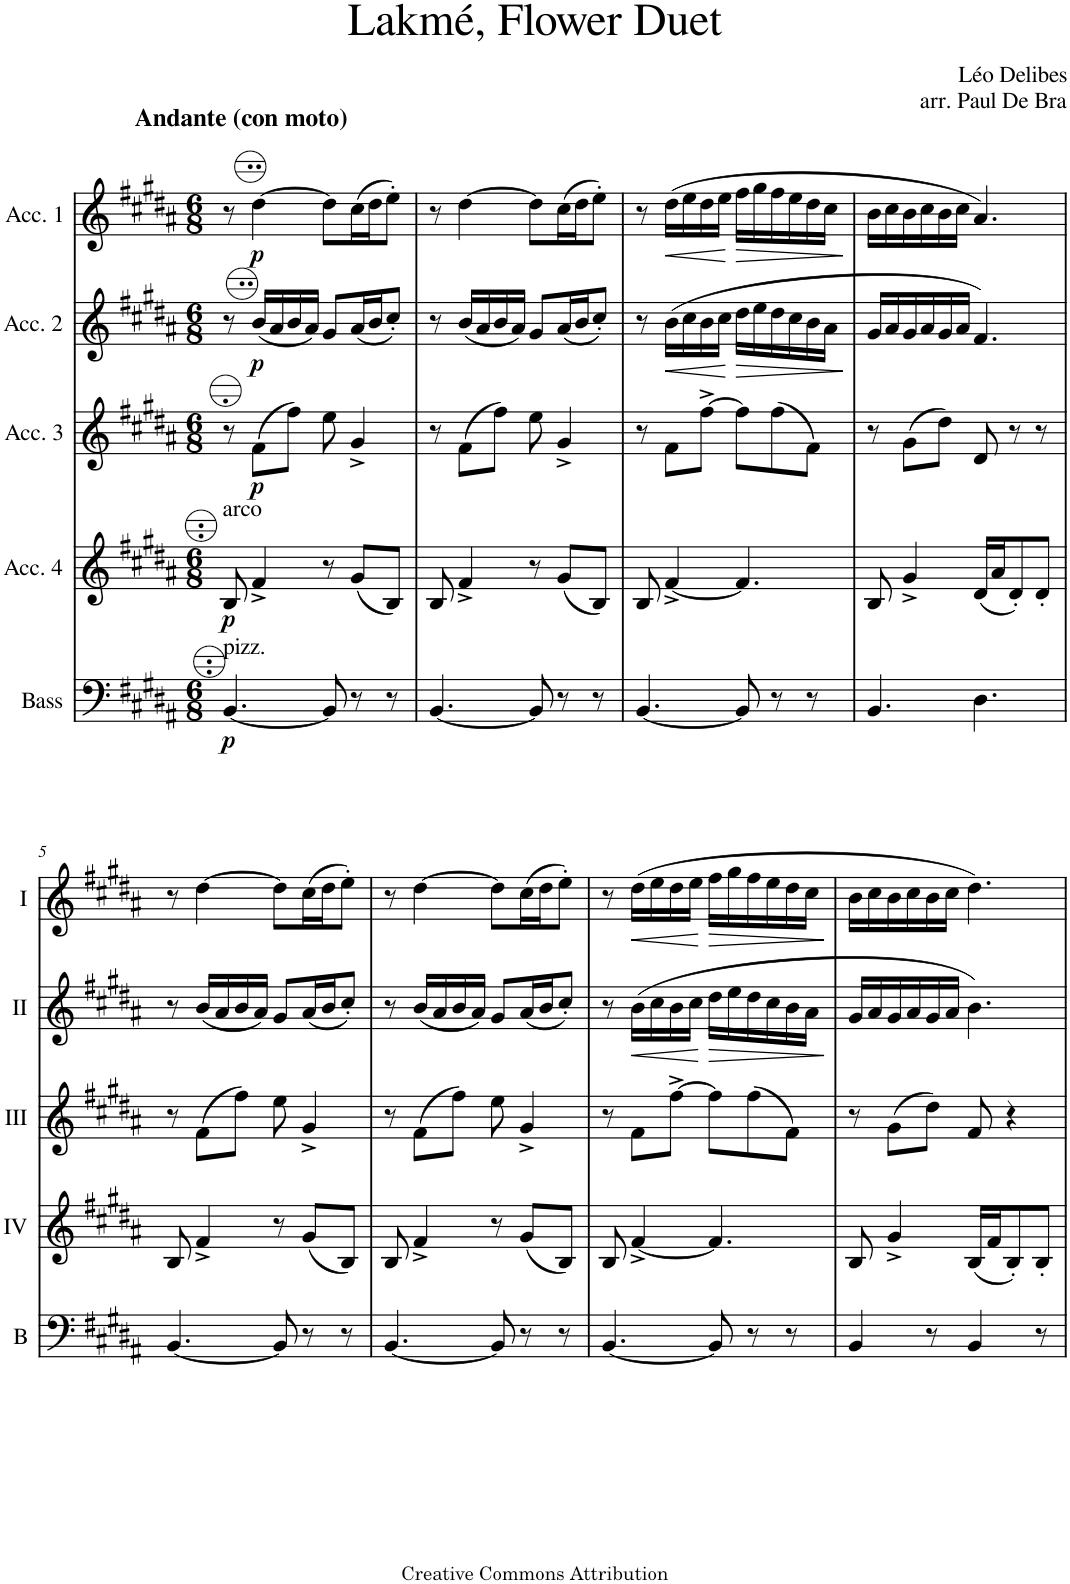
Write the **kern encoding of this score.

**kern	**dynam	**kern	**dynam	**kern	**dynam	**kern	**dynam	**kern	**dynam
*part5	*part5	*part4	*part4	*part3	*part3	*part2	*part2	*part1	*part1
*staff5	*staff5	*staff4	*staff4	*staff3	*staff3	*staff2	*staff2	*staff1	*staff1
*I"Bass	*	*I"Acc. 4	*	*I"Acc. 3	*	*I"Acc. 2	*	*I"Acc. 1	*
*I'B	*	*	*	*	*	*	*	*	*
*clefF4	*	*clefG2	*	*clefG2	*	*clefG2	*	*clefG2	*
*Trd7c12	*	*Trd7c12	*	*Trd7c12	*	*	*	*	*
*k[f#c#g#d#a#]	*	*k[f#c#g#d#a#]	*	*k[f#c#g#d#a#]	*	*k[f#c#g#d#a#]	*	*k[f#c#g#d#a#]	*
*M6/8	*	*M6/8	*	*M6/8	*	*M6/8	*	*M6/8	*
=1	=1	=1	=1	=1	=1	=1	=1	=1	=1
!	!	!	!	!	!	!	!	!LO:TX:a:B:t=Andante (con moto)	!
!	!	!LO:TX:a:t=arco	!	!	!	!	!	!	!
!LO:TX:a:t=pizz.	!	!	!	!	!	!	!	!	!
!	!LO:DY:b	!	!LO:DY:b	!	!	!	!	!	!
[4.BB/	p	8B/	p	8r	.	8r	.	8r	.
!	!	!	!	!	!LO:DY:b	!	!LO:DY:b	!	!LO:DY:b
.	.	4f#^/	.	(8f#\L	p	(16b/LL	p	[4dd#\	p
.	.	.	.	.	.	16a#/	.	.	.
.	.	.	.	8ff#\J)	.	16b/	.	.	.
.	.	.	.	.	.	16a#/JJ)	.	.	.
8BB/]	.	8r	.	8ee\	.	8g#/L	.	8dd#\L]	.
8r	.	(8g#/L	.	4g#^/	.	(16a#/L	.	(16cc#\L	.
.	.	.	.	.	.	16b/J	.	16dd#\J	.
8r	.	8B/J)	.	.	.	8cc#'/J)	.	8ee'\J)	.
=2	=2	=2	=2	=2	=2	=2	=2	=2	=2
[4.BB/	.	8B/	.	8r	.	8r	.	8r	.
.	.	4f#^/	.	(8f#\L	.	(16b/LL	.	[4dd#\	.
.	.	.	.	.	.	16a#/	.	.	.
.	.	.	.	8ff#\J)	.	16b/	.	.	.
.	.	.	.	.	.	16a#/JJ)	.	.	.
8BB/]	.	8r	.	8ee\	.	8g#/L	.	8dd#\L]	.
8r	.	(8g#/L	.	4g#^/	.	(16a#/L	.	(16cc#\L	.
.	.	.	.	.	.	16b/J	.	16dd#\J	.
8r	.	8B/J)	.	.	.	8cc#'/J)	.	8ee'\J)	.
=3	=3	=3	=3	=3	=3	=3	=3	=3	=3
[4.BB/	.	8B/	.	8r	.	8r	.	8r	.
!	!	!	!	!	!	!	!LO:HP:b	!	!LO:HP:b
.	.	[4f#^/	.	8f#\L	.	(16b\LL	<	(16dd#\LL	<
.	.	.	.	.	.	16cc#\	.	16ee\	.
.	.	.	.	[8ff#^\J	.	16b\	.	16dd#\	.
.	.	.	.	.	.	16cc#\JJ	.	16ee\JJ	.
!	!	!	!	!	!	!	!LO:HP:n=1:b	!	!LO:HP:n=1:b
8BB/]	.	4.f#/]	.	8ff#\L]	.	16dd#\LL	[ >	16ff#\LL	[ >
.	.	.	.	.	.	16ee\	.	16gg#\	.
8r	.	.	.	(8ff#\	.	16dd#\	.	16ff#\	.
.	.	.	.	.	.	16cc#\	.	16ee\	.
8r	.	.	.	8f#\J)	.	16b\	.	16dd#\	.
.	.	.	.	.	.	16a#\JJ	.	16cc#\JJ	.
.	.	.	.	.	.	.	]	.	]
=4	=4	=4	=4	=4	=4	=4	=4	=4	=4
4.BB/	.	8B/	.	8r	.	16g#/LL	.	16b\LL	.
.	.	.	.	.	.	16a#/	.	16cc#\	.
.	.	4g#^/	.	(8g#\L	.	16g#/	.	16b\	.
.	.	.	.	.	.	16a#/	.	16cc#\	.
.	.	.	.	8dd#\J)	.	16g#/	.	16b\	.
.	.	.	.	.	.	16a#/JJ	.	16cc#\JJ	.
4.D#\	.	(16d#/LL	.	8d#/	.	4.f#/)	.	4.a#/)	.
.	.	16a#/J	.	.	.	.	.	.	.
.	.	8d#'/)	.	8r	.	.	.	.	.
.	.	8d#'/J	.	8r	.	.	.	.	.
!!LO:LB:g=z
=5	=5	=5	=5	=5	=5	=5	=5	=5	=5
[4.BB/	.	8B/	.	8r	.	8r	.	8r	.
.	.	4f#^/	.	(8f#\L	.	(16b/LL	.	[4dd#\	.
.	.	.	.	.	.	16a#/	.	.	.
.	.	.	.	8ff#\J)	.	16b/	.	.	.
.	.	.	.	.	.	16a#/JJ)	.	.	.
8BB/]	.	8r	.	8ee\	.	8g#/L	.	8dd#\L]	.
8r	.	(8g#/L	.	4g#^/	.	(16a#/L	.	(16cc#\L	.
.	.	.	.	.	.	16b/J	.	16dd#\J	.
8r	.	8B/J)	.	.	.	8cc#'/J)	.	8ee'\J)	.
=6	=6	=6	=6	=6	=6	=6	=6	=6	=6
[4.BB/	.	8B/	.	8r	.	8r	.	8r	.
.	.	4f#^/	.	(8f#\L	.	(16b/LL	.	[4dd#\	.
.	.	.	.	.	.	16a#/	.	.	.
.	.	.	.	8ff#\J)	.	16b/	.	.	.
.	.	.	.	.	.	16a#/JJ)	.	.	.
8BB/]	.	8r	.	8ee\	.	8g#/L	.	8dd#\L]	.
8r	.	(8g#/L	.	4g#^/	.	(16a#/L	.	(16cc#\L	.
.	.	.	.	.	.	16b/J	.	16dd#\J	.
8r	.	8B/J)	.	.	.	8cc#'/J)	.	8ee'\J)	.
=7	=7	=7	=7	=7	=7	=7	=7	=7	=7
[4.BB/	.	8B/	.	8r	.	8r	.	8r	.
!	!	!	!	!	!	!	!LO:HP:b	!	!LO:HP:b
.	.	[4f#^/	.	8f#\L	.	(16b\LL	<	(16dd#\LL	<
.	.	.	.	.	.	16cc#\	.	16ee\	.
.	.	.	.	[8ff#^\J	.	16b\	.	16dd#\	.
.	.	.	.	.	.	16cc#\JJ	.	16ee\JJ	.
!	!	!	!	!	!	!	!LO:HP:n=1:b	!	!LO:HP:n=1:b
8BB/]	.	4.f#/]	.	8ff#\L]	.	16dd#\LL	[ >	16ff#\LL	[ >
.	.	.	.	.	.	16ee\	.	16gg#\	.
8r	.	.	.	(8ff#\	.	16dd#\	.	16ff#\	.
.	.	.	.	.	.	16cc#\	.	16ee\	.
8r	.	.	.	8f#\J)	.	16b\	.	16dd#\	.
.	.	.	.	.	.	16a#\JJ	.	16cc#\JJ	.
.	.	.	.	.	.	.	]	.	]
=8	=8	=8	=8	=8	=8	=8	=8	=8	=8
4BB/	.	8B/	.	8r	.	16g#/LL	.	16b\LL	.
.	.	.	.	.	.	16a#/	.	16cc#\	.
.	.	4g#^/	.	(8g#\L	.	16g#/	.	16b\	.
.	.	.	.	.	.	16a#/	.	16cc#\	.
8r	.	.	.	8dd#\J)	.	16g#/	.	16b\	.
.	.	.	.	.	.	16a#/JJ	.	16cc#\JJ	.
4BB/	.	(16B/LL	.	8f#/	.	4.b\)	.	4.dd#\)	.
.	.	16f#/J	.	.	.	.	.	.	.
.	.	8B'/)	.	4r	.	.	.	.	.
8r	.	8B'/J	.	.	.	.	.	.	.
=	=	=	=	=	=	=	=	=	=
*-	*-	*-	*-	*-	*-	*-	*-	*-	*-
